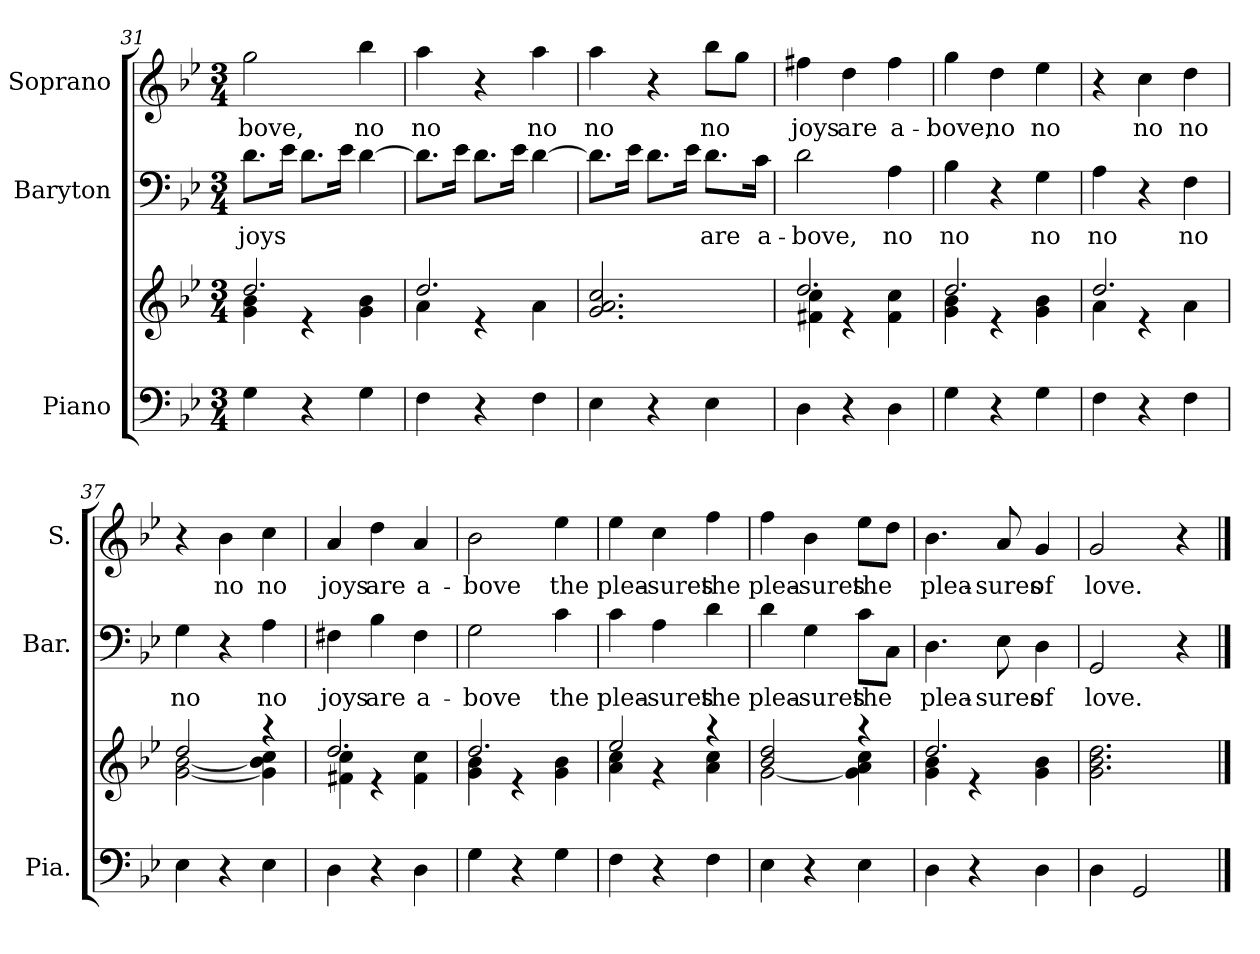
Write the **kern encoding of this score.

**kern	**kern	**kern	**text	**kern	**text
*part3	*part3	*part2	*part2	*part1	*part1
*staff4	*staff3	*staff2	*staff2	*staff1	*staff1
*I"Piano	*	*I"Baryton	*	*I"Soprano	*
*I'Pia.	*	*I'Bar.	*	*I'S.	*
!!LO:LB:g=z
*clefF4	*clefG2	*clefF4	*	*clefG2	*
*k[b-e-]	*k[b-e-]	*k[b-e-]	*	*k[b-e-]	*
*M3/4	*M3/4	*M3/4	*	*M3/4	*
=31	=31	=31	=31	=31	=31
*	*^	*	*	*	*
!	!	!	!	!LO:LY:b	!	!LO:LY:b
4G\	2.dd/	4g\ 4b-\	8.d\L	joys	2gg\	-bove,
.	.	.	16e-\Jk	.	.	.
4r	.	4r	8.d\L	.	.	.
.	.	.	16e-\Jk	.	.	.
!	!	!	!	!	!	!LO:LY:b
4G\	.	4g\ 4b-\	[4d\	.	4bb-\	no
=32	=32	=32	=32	=32	=32	=32
!	!	!	!	!	!	!LO:LY:b
4F\	2.dd/	4a\	8.d\L]	.	4aa\	no
.	.	.	16e-\Jk	.	.	.
4r	.	4r	8.d\L	.	4r	.
.	.	.	16e-\Jk	.	.	.
!	!	!	!	!	!	!LO:LY:b
4F\	.	4a\	[4d\	.	4aa\	no
=33	=33	=33	=33	=33	=33	=33
!	!	!	!	!	!	!LO:LY:b
*	*v	*v	*	*	*	*
4E-\	2.g/ 2.a/ 2.cc/	8.d\L]	.	4aa\	no
.	.	16e-\Jk	.	.	.
4r	.	8.d\L	.	4r	.
.	.	16e-\Jk	.	.	.
!	!	!	!LO:LY:b	!	!LO:LY:b
4E-\	.	8.d\L	are	8bb-\L	no
.	.	.	.	8gg\J	.
!	!	!	!LO:LY:b	!	!
.	.	16c\Jk	a-	.	.
=34	=34	=34	=34	=34	=34
*	*^	*	*	*	*
!	!	!	!	!LO:LY:b	!	!LO:LY:b
4D\	2.dd/	4f#X\ 4cc\	2d\	-bove,	4ff#X\	joys
!	!	!	!	!	!	!LO:LY:b
4r	.	4r	.	.	4dd\	are
!	!	!	!	!LO:LY:b	!	!LO:LY:b
4D\	.	4f#\ 4cc\	4A\	no	4ff#\	a-
=35	=35	=35	=35	=35	=35	=35
!	!	!	!	!LO:LY:b	!	!LO:LY:b
4G\	2.dd/	4g\ 4b-\	4B-\	no	4gg\	-bove,
!	!	!	!	!	!	!LO:LY:b
4r	.	4r	4r	.	4dd\	no
!	!	!	!	!LO:LY:b	!	!LO:LY:b
4G\	.	4g\ 4b-\	4G\	no	4ee-\	no
=36	=36	=36	=36	=36	=36	=36
!	!	!	!	!LO:LY:b	!	!
4F\	2.dd/	4a\	4A\	no	4r	.
!	!	!	!	!	!	!LO:LY:b
4r	.	4r	4r	.	4cc\	no
!	!	!	!	!LO:LY:b	!	!LO:LY:b
4F\	.	4a\	4F\	no	4dd\	no
!!LO:PB:g=z
=37	=37	=37	=37	=37	=37	=37
!	!	!	!	!LO:LY:b	!	!
4E-\	2dd/	[2g\ [2b-\	4G\	no	4r	.
!	!	!	!	!	!	!LO:LY:b
4r	.	.	4r	.	4b-\	no
!	!	!	!	!LO:LY:b	!	!LO:LY:b
4E-\	4r	4g\] 4b-\] 4cc\	4A\	no	4cc\	no
=38	=38	=38	=38	=38	=38	=38
!	!	!	!	!LO:LY:b	!	!LO:LY:b
4D\	2.dd/	4f#X\ 4cc\	4F#X\	joys	4a/	joys
!	!	!	!	!LO:LY:b	!	!LO:LY:b
4r	.	4r	4B-\	are	4dd\	are
!	!	!	!	!LO:LY:b	!	!LO:LY:b
4D\	.	4f#\ 4cc\	4F#\	a-	4a/	a-
=39	=39	=39	=39	=39	=39	=39
!	!	!	!	!LO:LY:b	!	!LO:LY:b
4G\	2.dd/	4g\ 4b-\	2G\	-bove	2b-\	-bove
4r	.	4r	.	.	.	.
!	!	!	!	!LO:LY:b	!	!LO:LY:b
4G\	.	4g\ 4b-\	4c\	the	4ee-\	the
=40	=40	=40	=40	=40	=40	=40
!	!	!	!	!LO:LY:b	!	!LO:LY:b
4F\	2ee-/	4a\ 4cc\	4c\	plea-	4ee-\	plea-
!	!	!	!	!LO:LY:b	!	!LO:LY:b
4r	.	4r	4A\	-sures	4cc\	-sures
!	!	!	!	!LO:LY:b	!	!LO:LY:b
4F\	4r	4a\ 4cc\	4d\	the	4ff\	the
=41	=41	=41	=41	=41	=41	=41
!	!	!	!	!LO:LY:b	!	!LO:LY:b
4E-\	2b-/ 2dd/	[2g\	4d\	plea-	4ff\	plea-
!	!	!	!	!LO:LY:b	!	!LO:LY:b
4r	.	.	4G\	-sures	4b-\	-sures
!	!	!	!	!LO:LY:b	!	!LO:LY:b
4E-\	4r	4g\] 4a\ 4cc\	8c\L	the	8ee-\L	the
.	.	.	8C\J	.	8dd\J	.
=42	=42	=42	=42	=42	=42	=42
!	!	!	!	!LO:LY:b	!	!LO:LY:b
4D\	2.dd/	4g\ 4b-\	4.D\	plea-	4.b-\	plea-
4r	.	4r	.	.	.	.
!	!	!	!	!LO:LY:b	!	!LO:LY:b
.	.	.	8E-\	-sures	8a/	-sures
!	!	!	!	!LO:LY:b	!	!LO:LY:b
4D\	.	4g\ 4b-\	4D\	of	4g/	of
=43	=43	=43	=43	=43	=43	=43
!	!	!	!	!LO:LY:b	!	!LO:LY:b
*	*v	*v	*	*	*	*
4D\	2.g\ 2.b-\ 2.dd\	2GG/	love.	2g/	love.
2GG/	.	.	.	.	.
.	.	4r	.	4r	.
==	==	==	==	==	==
*-	*-	*-	*-	*-	*-
